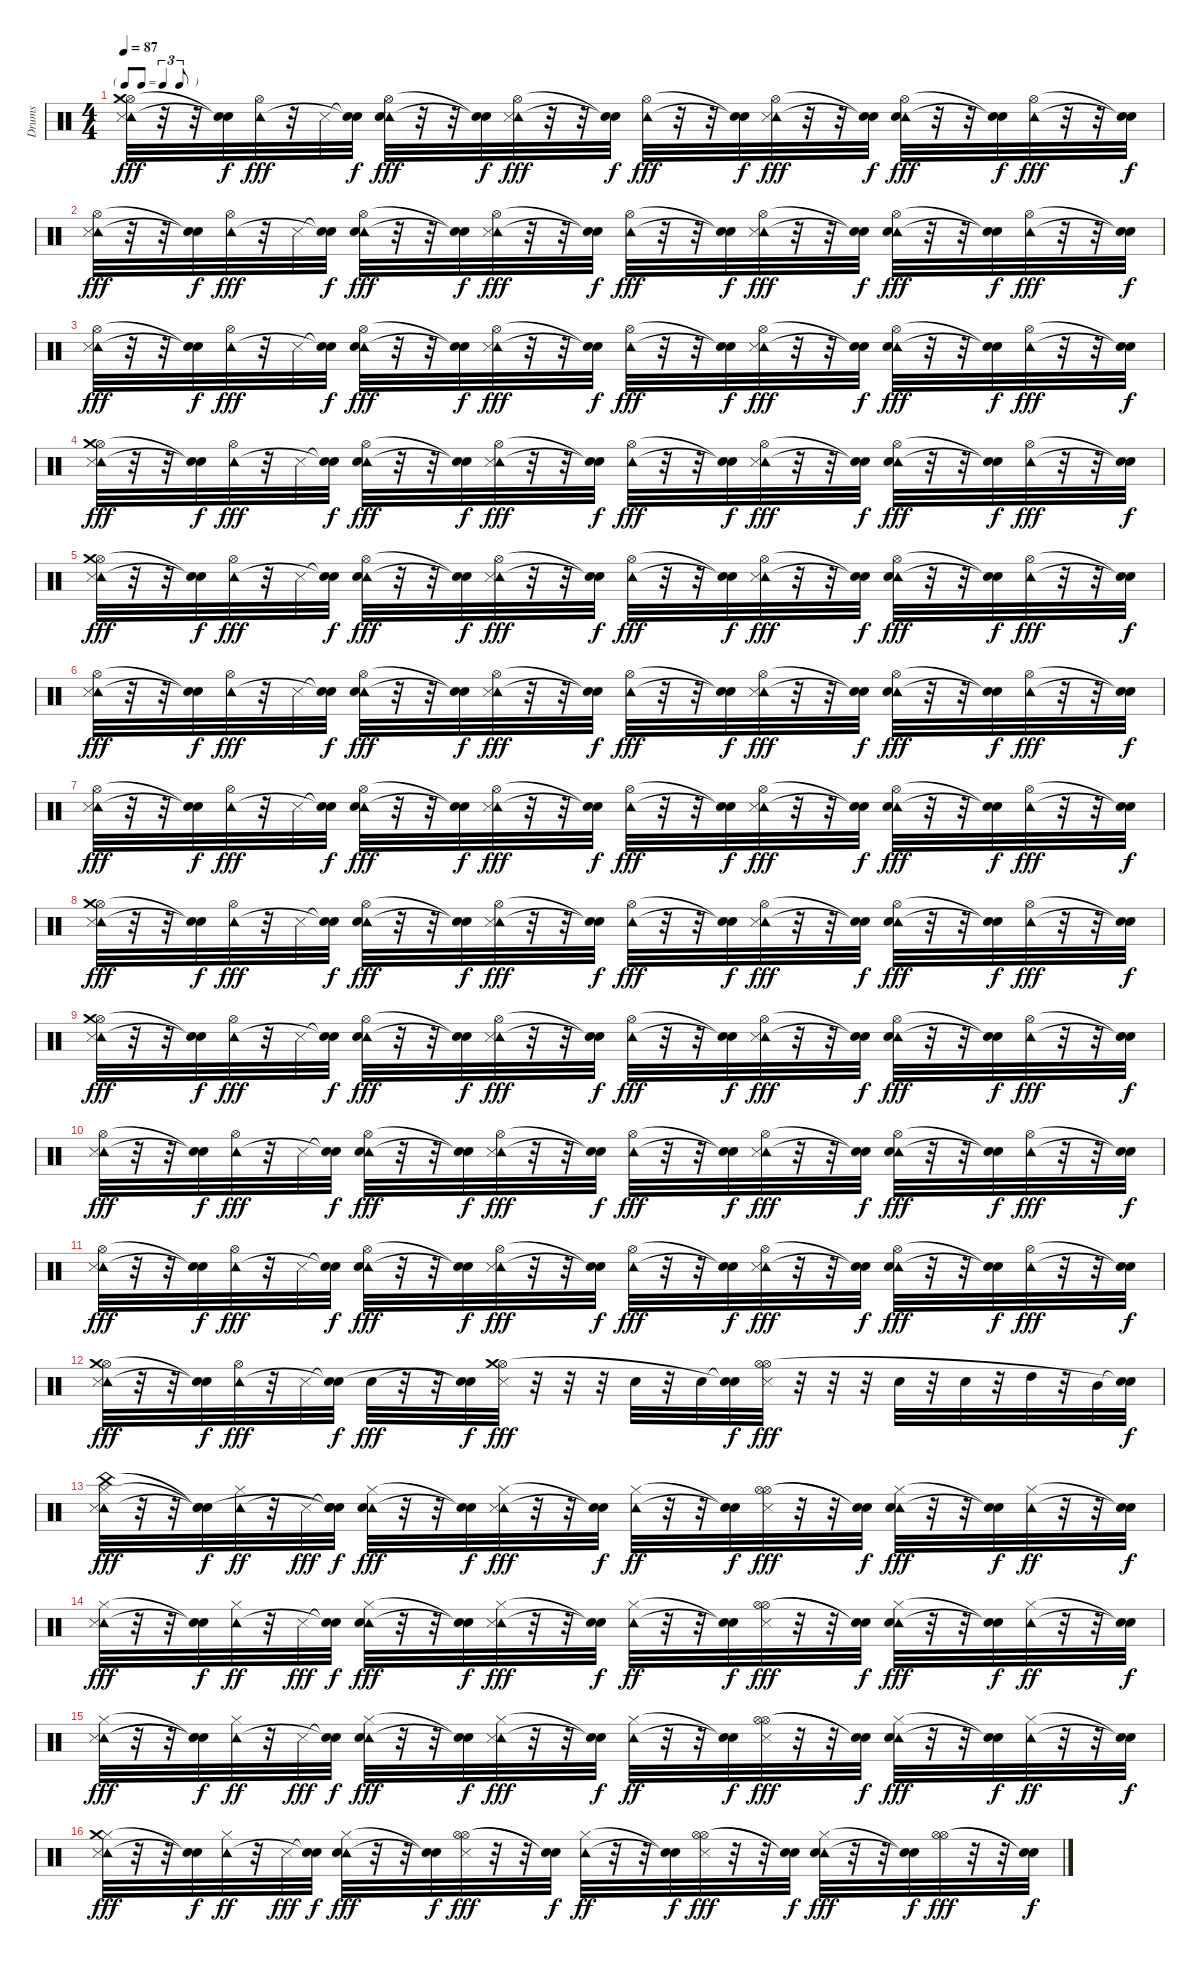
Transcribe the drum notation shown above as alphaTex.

\track ("Drums" "Drums") {instrument percussion}
\staff {score}
\articulation defaults
\ts (4 4)
\tf triplet8th
\tempo 87
\clef neutral
\ks c
("Hi-Hat (open)" "Tambourine (hit)" "Crash medium (hit)" "Metronome (hit)").32{dy fff volume 2 balance 7} r.32 r.32 ("Snare (hit)"{t} "Snare (hit)"{t}).32{dy f} ("Hi-Hat (open)" "Tambourine (hit)").32{dy fff} r.32 "Metronome (hit)".32 ("Snare (hit)"{t} "Snare (hit)"{t}).32{dy f} ("Hi-Hat (open)" "Tambourine (hit)" "Electric Snare (hit)").32{dy fff} r.32 r.32 ("Snare (hit)"{t} "Snare (hit)"{t}).32{dy f} ("Hi-Hat (open)" "Tambourine (hit)" "Metronome (hit)").32{dy fff} r.32 r.32 ("Snare (hit)"{t} "Snare (hit)"{t}).32{dy f} ("Hi-Hat (open)" "Tambourine (hit)").32{dy fff} r.32 r.32 ("Snare (hit)"{t} "Snare (hit)"{t}).32{dy f} ("Hi-Hat (open)" "Tambourine (hit)" "Metronome (hit)").32{dy fff} r.32 r.32 ("Snare (hit)"{t} "Snare (hit)"{t}).32{dy f} ("Hi-Hat (open)" "Tambourine (hit)" "Electric Snare (hit)").32{dy fff} r.32 r.32 ("Snare (hit)"{t} "Snare (hit)"{t}).32{dy f} ("Hi-Hat (open)" "Tambourine (hit)").32{dy fff} r.32 r.32 ("Snare (hit)"{t} "Snare (hit)"{t}).32{dy f} |
("Hi-Hat (open)" "Tambourine (hit)" "Metronome (hit)").32{dy fff} r.32 r.32 ("Snare (hit)"{t} "Snare (hit)"{t}).32{dy f} ("Hi-Hat (open)" "Tambourine (hit)").32{dy fff} r.32 "Metronome (hit)".32 ("Snare (hit)"{t} "Snare (hit)"{t}).32{dy f} ("Hi-Hat (open)" "Tambourine (hit)" "Electric Snare (hit)").32{dy fff} r.32 r.32 ("Snare (hit)"{t} "Snare (hit)"{t}).32{dy f} ("Hi-Hat (open)" "Tambourine (hit)" "Metronome (hit)").32{dy fff} r.32 r.32 ("Snare (hit)"{t} "Snare (hit)"{t}).32{dy f} ("Hi-Hat (open)" "Tambourine (hit)").32{dy fff} r.32 r.32 ("Snare (hit)"{t} "Snare (hit)"{t}).32{dy f} ("Hi-Hat (open)" "Tambourine (hit)" "Metronome (hit)").32{dy fff volume 2} r.32 r.32 ("Snare (hit)"{t} "Snare (hit)"{t}).32{dy f} ("Hi-Hat (open)" "Tambourine (hit)" "Electric Snare (hit)").32{dy fff} r.32 r.32 ("Snare (hit)"{t} "Snare (hit)"{t}).32{dy f} ("Hi-Hat (open)" "Tambourine (hit)").32{dy fff volume 3} r.32 r.32 ("Snare (hit)"{t} "Snare (hit)"{t}).32{dy f} |
("Hi-Hat (open)" "Tambourine (hit)" "Metronome (hit)").32{dy fff} r.32 r.32 ("Snare (hit)"{t} "Snare (hit)"{t}).32{dy f} ("Hi-Hat (open)" "Tambourine (hit)").32{dy fff} r.32 "Metronome (hit)".32 ("Snare (hit)"{t} "Snare (hit)"{t}).32{dy f} ("Hi-Hat (open)" "Tambourine (hit)" "Electric Snare (hit)").32{dy fff volume 3} r.32 r.32 ("Snare (hit)"{t} "Snare (hit)"{t}).32{dy f} ("Hi-Hat (open)" "Tambourine (hit)" "Metronome (hit)").32{dy fff} r.32 r.32 ("Snare (hit)"{t} "Snare (hit)"{t}).32{dy f} ("Hi-Hat (open)" "Tambourine (hit)").32{dy fff} r.32 r.32 ("Snare (hit)"{t} "Snare (hit)"{t}).32{dy f} ("Hi-Hat (open)" "Tambourine (hit)" "Metronome (hit)").32{dy fff} r.32 r.32 ("Snare (hit)"{t} "Snare (hit)"{t}).32{dy f} ("Hi-Hat (open)" "Tambourine (hit)" "Electric Snare (hit)").32{dy fff volume 3} r.32 r.32 ("Snare (hit)"{t} "Snare (hit)"{t}).32{dy f} ("Hi-Hat (open)" "Tambourine (hit)").32{dy fff} r.32 r.32 ("Snare (hit)"{t} "Snare (hit)"{t}).32{dy f} |
("Hi-Hat (open)" "Tambourine (hit)" "Crash medium (hit)" "Metronome (hit)").32{dy fff volume 4} r.32 r.32 ("Snare (hit)"{t} "Snare (hit)"{t}).32{dy f} ("Hi-Hat (open)" "Tambourine (hit)").32{dy fff} r.32 "Metronome (hit)".32 ("Snare (hit)"{t} "Snare (hit)"{t}).32{dy f} ("Hi-Hat (open)" "Tambourine (hit)" "Electric Snare (hit)").32{dy fff} r.32 r.32 ("Snare (hit)"{t} "Snare (hit)"{t}).32{dy f} ("Hi-Hat (open)" "Tambourine (hit)" "Metronome (hit)").32{dy fff} r.32 r.32 ("Snare (hit)"{t} "Snare (hit)"{t}).32{dy f} ("Hi-Hat (open)" "Tambourine (hit)").32{dy fff} r.32 r.32 ("Snare (hit)"{t} "Snare (hit)"{t}).32{dy f} ("Hi-Hat (open)" "Tambourine (hit)" "Metronome (hit)").32{dy fff} r.32 r.32 ("Snare (hit)"{t} "Snare (hit)"{t}).32{dy f} ("Hi-Hat (open)" "Tambourine (hit)" "Electric Snare (hit)").32{dy fff} r.32 r.32 ("Snare (hit)"{t} "Snare (hit)"{t}).32{dy f} ("Hi-Hat (open)" "Tambourine (hit)").32{dy fff} r.32 r.32 ("Snare (hit)"{t} "Snare (hit)"{t}).32{dy f} |
("Hi-Hat (open)" "Tambourine (hit)" "Crash medium (hit)" "Metronome (hit)").32{dy fff volume 5} r.32 r.32 ("Snare (hit)"{t} "Snare (hit)"{t}).32{dy f} ("Hi-Hat (open)" "Tambourine (hit)").32{dy fff} r.32 "Metronome (hit)".32 ("Snare (hit)"{t} "Snare (hit)"{t}).32{dy f} ("Hi-Hat (open)" "Tambourine (hit)" "Electric Snare (hit)").32{dy fff} r.32 r.32 ("Snare (hit)"{t} "Snare (hit)"{t}).32{dy f} ("Hi-Hat (open)" "Tambourine (hit)" "Metronome (hit)").32{dy fff} r.32 r.32 ("Snare (hit)"{t} "Snare (hit)"{t}).32{dy f} ("Hi-Hat (open)" "Tambourine (hit)").32{dy fff} r.32 r.32 ("Snare (hit)"{t} "Snare (hit)"{t}).32{dy f} ("Hi-Hat (open)" "Tambourine (hit)" "Metronome (hit)").32{dy fff} r.32 r.32 ("Snare (hit)"{t} "Snare (hit)"{t}).32{dy f} ("Hi-Hat (open)" "Tambourine (hit)" "Electric Snare (hit)").32{dy fff} r.32 r.32 ("Snare (hit)"{t} "Snare (hit)"{t}).32{dy f} ("Hi-Hat (open)" "Tambourine (hit)").32{dy fff volume 5} r.32 r.32 ("Snare (hit)"{t} "Snare (hit)"{t}).32{dy f} |
("Hi-Hat (open)" "Tambourine (hit)" "Metronome (hit)").32{dy fff} r.32 r.32 ("Snare (hit)"{t} "Snare (hit)"{t}).32{dy f} ("Hi-Hat (open)" "Tambourine (hit)").32{dy fff} r.32 "Metronome (hit)".32 ("Snare (hit)"{t} "Snare (hit)"{t}).32{dy f} ("Hi-Hat (open)" "Tambourine (hit)" "Electric Snare (hit)").32{dy fff} r.32 r.32 ("Snare (hit)"{t} "Snare (hit)"{t}).32{dy f} ("Hi-Hat (open)" "Tambourine (hit)" "Metronome (hit)").32{dy fff} r.32 r.32 ("Snare (hit)"{t} "Snare (hit)"{t}).32{dy f} ("Hi-Hat (open)" "Tambourine (hit)").32{dy fff} r.32 r.32 ("Snare (hit)"{t} "Snare (hit)"{t}).32{dy f} ("Hi-Hat (open)" "Tambourine (hit)" "Metronome (hit)").32{dy fff} r.32 r.32 ("Snare (hit)"{t} "Snare (hit)"{t}).32{dy f} ("Hi-Hat (open)" "Tambourine (hit)" "Electric Snare (hit)").32{dy fff} r.32{volume 6} r.32 ("Snare (hit)"{t} "Snare (hit)"{t}).32{dy f} ("Hi-Hat (open)" "Tambourine (hit)").32{dy fff} r.32 r.32 ("Snare (hit)"{t} "Snare (hit)"{t}).32{dy f} |
("Hi-Hat (open)" "Tambourine (hit)" "Metronome (hit)").32{dy fff} r.32 r.32 ("Snare (hit)"{t} "Snare (hit)"{t}).32{dy f} ("Hi-Hat (open)" "Tambourine (hit)").32{dy fff} r.32 "Metronome (hit)".32 ("Snare (hit)"{t} "Snare (hit)"{t}).32{dy f} ("Hi-Hat (open)" "Tambourine (hit)" "Electric Snare (hit)").32{dy fff} r.32 r.32 ("Snare (hit)"{t} "Snare (hit)"{t}).32{dy f} ("Hi-Hat (open)" "Tambourine (hit)" "Metronome (hit)").32{dy fff} r.32 r.32{volume 7} ("Snare (hit)"{t} "Snare (hit)"{t}).32{dy f} ("Hi-Hat (open)" "Tambourine (hit)").32{dy fff} r.32 r.32 ("Snare (hit)"{t} "Snare (hit)"{t}).32{dy f} ("Hi-Hat (open)" "Tambourine (hit)" "Metronome (hit)").32{dy fff} r.32 r.32 ("Snare (hit)"{t} "Snare (hit)"{t}).32{dy f} ("Hi-Hat (open)" "Tambourine (hit)" "Electric Snare (hit)").32{dy fff} r.32 r.32 ("Snare (hit)"{t} "Snare (hit)"{t}).32{dy f} ("Hi-Hat (open)" "Tambourine (hit)").32{dy fff} r.32 r.32 ("Snare (hit)"{t} "Snare (hit)"{t}).32{dy f} |
("Hi-Hat (open)" "Tambourine (hit)" "Crash medium (hit)" "Metronome (hit)").32{dy fff volume 8} r.32 r.32 ("Snare (hit)"{t} "Snare (hit)"{t}).32{dy f} ("Hi-Hat (open)" "Tambourine (hit)").32{dy fff} r.32 "Metronome (hit)".32 ("Snare (hit)"{t} "Snare (hit)"{t}).32{dy f} ("Hi-Hat (open)" "Tambourine (hit)" "Electric Snare (hit)").32{dy fff} r.32 r.32 ("Snare (hit)"{t} "Snare (hit)"{t}).32{dy f} ("Hi-Hat (open)" "Tambourine (hit)" "Metronome (hit)").32{dy fff} r.32 r.32 ("Snare (hit)"{t} "Snare (hit)"{t}).32{dy f} ("Hi-Hat (open)" "Tambourine (hit)").32{dy fff} r.32 r.32 ("Snare (hit)"{t} "Snare (hit)"{t}).32{dy f} ("Hi-Hat (open)" "Tambourine (hit)" "Metronome (hit)").32{dy fff} r.32 r.32 ("Snare (hit)"{t} "Snare (hit)"{t}).32{dy f} ("Hi-Hat (open)" "Tambourine (hit)" "Electric Snare (hit)").32{dy fff} r.32 r.32 ("Snare (hit)"{t} "Snare (hit)"{t}).32{dy f} ("Hi-Hat (open)" "Tambourine (hit)").32{dy fff} r.32 r.32{volume 9} ("Snare (hit)"{t} "Snare (hit)"{t}).32{dy f} |
("Hi-Hat (open)" "Tambourine (hit)" "Crash medium (hit)" "Metronome (hit)").32{dy fff} r.32 r.32 ("Snare (hit)"{t} "Snare (hit)"{t}).32{dy f} ("Hi-Hat (open)" "Tambourine (hit)").32{dy fff} r.32 "Metronome (hit)".32 ("Snare (hit)"{t} "Snare (hit)"{t}).32{dy f} ("Hi-Hat (open)" "Tambourine (hit)" "Electric Snare (hit)").32{dy fff} r.32 r.32 ("Snare (hit)"{t} "Snare (hit)"{t}).32{dy f} ("Hi-Hat (open)" "Tambourine (hit)" "Metronome (hit)").32{dy fff} r.32 r.32 ("Snare (hit)"{t} "Snare (hit)"{t}).32{dy f} ("Hi-Hat (open)" "Tambourine (hit)").32{dy fff} r.32 r.32 ("Snare (hit)"{t} "Snare (hit)"{t}).32{dy f} ("Hi-Hat (open)" "Tambourine (hit)" "Metronome (hit)").32{dy fff volume 9} r.32 r.32 ("Snare (hit)"{t} "Snare (hit)"{t}).32{dy f} ("Hi-Hat (open)" "Tambourine (hit)" "Electric Snare (hit)").32{dy fff} r.32 r.32 ("Snare (hit)"{t} "Snare (hit)"{t}).32{dy f} ("Hi-Hat (open)" "Tambourine (hit)").32{dy fff} r.32 r.32 ("Snare (hit)"{t} "Snare (hit)"{t}).32{dy f} |
("Hi-Hat (open)" "Tambourine (hit)" "Metronome (hit)").32{dy fff volume 9} r.32 r.32 ("Snare (hit)"{t} "Snare (hit)"{t}).32{dy f} ("Hi-Hat (open)" "Tambourine (hit)").32{dy fff} r.32 "Metronome (hit)".32 ("Snare (hit)"{t} "Snare (hit)"{t}).32{dy f} ("Hi-Hat (open)" "Tambourine (hit)" "Electric Snare (hit)").32{dy fff} r.32 r.32 ("Snare (hit)"{t} "Snare (hit)"{t}).32{dy f} ("Hi-Hat (open)" "Tambourine (hit)" "Metronome (hit)").32{dy fff} r.32 r.32 ("Snare (hit)"{t} "Snare (hit)"{t}).32{dy f} ("Hi-Hat (open)" "Tambourine (hit)").32{dy fff} r.32 r.32 ("Snare (hit)"{t} "Snare (hit)"{t}).32{dy f} ("Hi-Hat (open)" "Tambourine (hit)" "Metronome (hit)").32{dy fff} r.32 r.32 ("Snare (hit)"{t} "Snare (hit)"{t}).32{dy f} ("Hi-Hat (open)" "Tambourine (hit)" "Electric Snare (hit)").32{dy fff} r.32 r.32 ("Snare (hit)"{t} "Snare (hit)"{t}).32{dy f} ("Hi-Hat (open)" "Tambourine (hit)").32{dy fff} r.32 r.32 ("Snare (hit)"{t} "Snare (hit)"{t}).32{dy f} |
("Hi-Hat (open)" "Tambourine (hit)" "Metronome (hit)").32{dy fff} r.32{volume 10} r.32 ("Snare (hit)"{t} "Snare (hit)"{t}).32{dy f} ("Hi-Hat (open)" "Tambourine (hit)").32{dy fff} r.32 "Metronome (hit)".32 ("Snare (hit)"{t} "Snare (hit)"{t}).32{dy f} ("Hi-Hat (open)" "Tambourine (hit)" "Electric Snare (hit)").32{dy fff} r.32 r.32 ("Snare (hit)"{t} "Snare (hit)"{t}).32{dy f} ("Hi-Hat (open)" "Tambourine (hit)" "Metronome (hit)").32{dy fff} r.32 r.32 ("Snare (hit)"{t} "Snare (hit)"{t}).32{dy f} ("Hi-Hat (open)" "Tambourine (hit)").32{dy fff} r.32 r.32 ("Snare (hit)"{t} "Snare (hit)"{t}).32{dy f} ("Hi-Hat (open)" "Tambourine (hit)" "Metronome (hit)").32{dy fff} r.32 r.32 ("Snare (hit)"{t} "Snare (hit)"{t}).32{dy f} ("Hi-Hat (open)" "Tambourine (hit)" "Electric Snare (hit)").32{dy fff volume 11} r.32 r.32 ("Snare (hit)"{t} "Snare (hit)"{t}).32{dy f} ("Hi-Hat (open)" "Tambourine (hit)").32{dy fff} r.32 r.32 ("Snare (hit)"{t} "Snare (hit)"{t}).32{dy f} |
("Hi-Hat (open)" "Tambourine (hit)" "Crash medium (hit)" "Metronome (hit)").32{dy fff} r.32 r.32{volume 12} ("Snare (hit)"{t} "Snare (hit)"{t}).32{dy f} ("Hi-Hat (open)" "Tambourine (hit)").32{dy fff} r.32 "Metronome (hit)".32 ("Snare (hit)"{t} "Snare (hit)"{t}).32{dy f} "Electric Snare (hit)".32{dy fff} r.32 r.32 ("Snare (hit)"{t} "Snare (hit)"{t}).32{dy f} ("Hi-Hat (open)" "Crash medium (hit)" "Metronome (hit)").32{dy fff} r.32 r.32 r.32 "Electric Snare (hit)".32 r.32 "Electric Snare (hit)".32 ("Snare (hit)"{t} "Snare (hit)"{t}).32{dy f} ("Hi-Hat (open)" "Hi-Hat (open)" "Metronome (hit)").32{dy fff} r.32 r.32 r.32{volume 12} "Electric Snare (hit)".32 r.32 "Electric Snare (hit)".32 r.32 "High Tom (hit)".32{volume 13} r.32 "Mid Tom (hit)".32 ("Snare (hit)"{t} "Snare (hit)"{t}).32{dy f} |
("Hi-Hat (closed)" "Tambourine (hit)" "China (hit)" "Metronome (hit)").32{dy fff volume 13} r.32 r.32 ("Snare (hit)"{t} "Snare (hit)"{t} "Snare (hit)"{t}).32{dy f} ("Hi-Hat (closed)" "Tambourine (hit)").32{dy ff} r.32 "Metronome (hit)".32{dy fff} ("Snare (hit)"{t} "Snare (hit)"{t} "Snare (hit)"{t}).32{dy f} ("Hi-Hat (closed)" "Tambourine (hit)" "Electric Snare (hit)").32{dy fff} r.32 r.32 ("Snare (hit)"{t} "Snare (hit)"{t}).32{dy f} ("Hi-Hat (closed)" "Tambourine (hit)" "Metronome (hit)").32{dy fff} r.32 r.32 ("Snare (hit)"{t} "Snare (hit)"{t}).32{dy f} ("Hi-Hat (closed)" "Tambourine (hit)").32{dy ff} r.32 r.32 ("Snare (hit)"{t} "Snare (hit)"{t}).32{dy f} ("Hi-Hat (open)" "Hi-Hat (open)" "Metronome (hit)").32{dy fff} r.32 r.32 ("Snare (hit)"{t} "Snare (hit)"{t}).32{dy f} ("Hi-Hat (closed)" "Tambourine (hit)" "Electric Snare (hit)").32{dy fff} r.32 r.32 ("Snare (hit)"{t} "Snare (hit)"{t}).32{dy f} ("Hi-Hat (closed)" "Tambourine (hit)").32{dy ff} r.32 r.32 ("Snare (hit)"{t} "Snare (hit)"{t}).32{dy f} |
("Hi-Hat (closed)" "Tambourine (hit)" "Metronome (hit)").32{dy fff} r.32 r.32 ("Snare (hit)"{t} "Snare (hit)"{t}).32{dy f} ("Hi-Hat (closed)" "Tambourine (hit)").32{dy ff} r.32 "Metronome (hit)".32{dy fff} ("Snare (hit)"{t} "Snare (hit)"{t}).32{dy f} ("Hi-Hat (closed)" "Tambourine (hit)" "Electric Snare (hit)").32{dy fff} r.32 r.32 ("Snare (hit)"{t} "Snare (hit)"{t}).32{dy f} ("Hi-Hat (closed)" "Tambourine (hit)" "Metronome (hit)").32{dy fff} r.32 r.32 ("Snare (hit)"{t} "Snare (hit)"{t}).32{dy f} ("Hi-Hat (closed)" "Tambourine (hit)").32{dy ff} r.32 r.32 ("Snare (hit)"{t} "Snare (hit)"{t}).32{dy f} ("Hi-Hat (open)" "Hi-Hat (open)" "Metronome (hit)").32{dy fff} r.32 r.32 ("Snare (hit)"{t} "Snare (hit)"{t}).32{dy f} ("Hi-Hat (closed)" "Tambourine (hit)" "Electric Snare (hit)").32{dy fff} r.32 r.32 ("Snare (hit)"{t} "Snare (hit)"{t}).32{dy f} ("Hi-Hat (closed)" "Tambourine (hit)").32{dy ff} r.32 r.32 ("Snare (hit)"{t} "Snare (hit)"{t}).32{dy f} |
("Hi-Hat (closed)" "Tambourine (hit)" "Metronome (hit)").32{dy fff} r.32 r.32 ("Snare (hit)"{t} "Snare (hit)"{t} "Snare (hit)"{t}).32{dy f} ("Hi-Hat (closed)" "Tambourine (hit)").32{dy ff} r.32 "Metronome (hit)".32{dy fff} ("Snare (hit)"{t} "Snare (hit)"{t}).32{dy f} ("Hi-Hat (closed)" "Tambourine (hit)" "Electric Snare (hit)").32{dy fff} r.32 r.32 ("Snare (hit)"{t} "Snare (hit)"{t}).32{dy f} ("Hi-Hat (closed)" "Tambourine (hit)" "Metronome (hit)").32{dy fff} r.32 r.32 ("Snare (hit)"{t} "Snare (hit)"{t}).32{dy f} ("Hi-Hat (closed)" "Tambourine (hit)").32{dy ff} r.32 r.32 ("Snare (hit)"{t} "Snare (hit)"{t}).32{dy f} ("Hi-Hat (open)" "Hi-Hat (open)" "Metronome (hit)").32{dy fff} r.32 r.32 ("Snare (hit)"{t} "Snare (hit)"{t}).32{dy f} ("Hi-Hat (closed)" "Tambourine (hit)" "Electric Snare (hit)").32{dy fff} r.32 r.32 ("Snare (hit)"{t} "Snare (hit)"{t}).32{dy f} ("Hi-Hat (closed)" "Tambourine (hit)").32{dy ff} r.32 r.32 ("Snare (hit)"{t} "Snare (hit)"{t}).32{dy f} |
("Hi-Hat (closed)" "Tambourine (hit)" "Crash medium (hit)" "Metronome (hit)").32{dy fff} r.32 r.32 ("Snare (hit)"{t} "Snare (hit)"{t}).32{dy f} ("Hi-Hat (closed)" "Tambourine (hit)").32{dy ff} r.32 "Metronome (hit)".32{dy fff} ("Snare (hit)"{t} "Snare (hit)"{t}).32{dy f} ("Hi-Hat (closed)" "Tambourine (hit)" "Electric Snare (hit)").32{dy fff} r.32 r.32 ("Snare (hit)"{t} "Snare (hit)"{t}).32{dy f} ("Hi-Hat (open)" "Hi-Hat (open)" "Metronome (hit)").32{dy fff} r.32 r.32 ("Snare (hit)"{t} "Snare (hit)"{t}).32{dy f} ("Hi-Hat (closed)" "Tambourine (hit)").32{dy ff} r.32 r.32 ("Snare (hit)"{t} "Snare (hit)"{t}).32{dy f} ("Hi-Hat (open)" "Hi-Hat (open)" "Metronome (hit)").32{dy fff} r.32 r.32 ("Snare (hit)"{t} "Snare (hit)"{t}).32{dy f} ("Hi-Hat (closed)" "Tambourine (hit)" "Electric Snare (hit)").32{dy fff} r.32 r.32 ("Snare (hit)"{t} "Snare (hit)"{t}).32{dy f} ("Hi-Hat (open)" "Hi-Hat (open)").32{dy fff} r.32 r.32 ("Snare (hit)"{t} "Snare (hit)"{t}).32{dy f}
